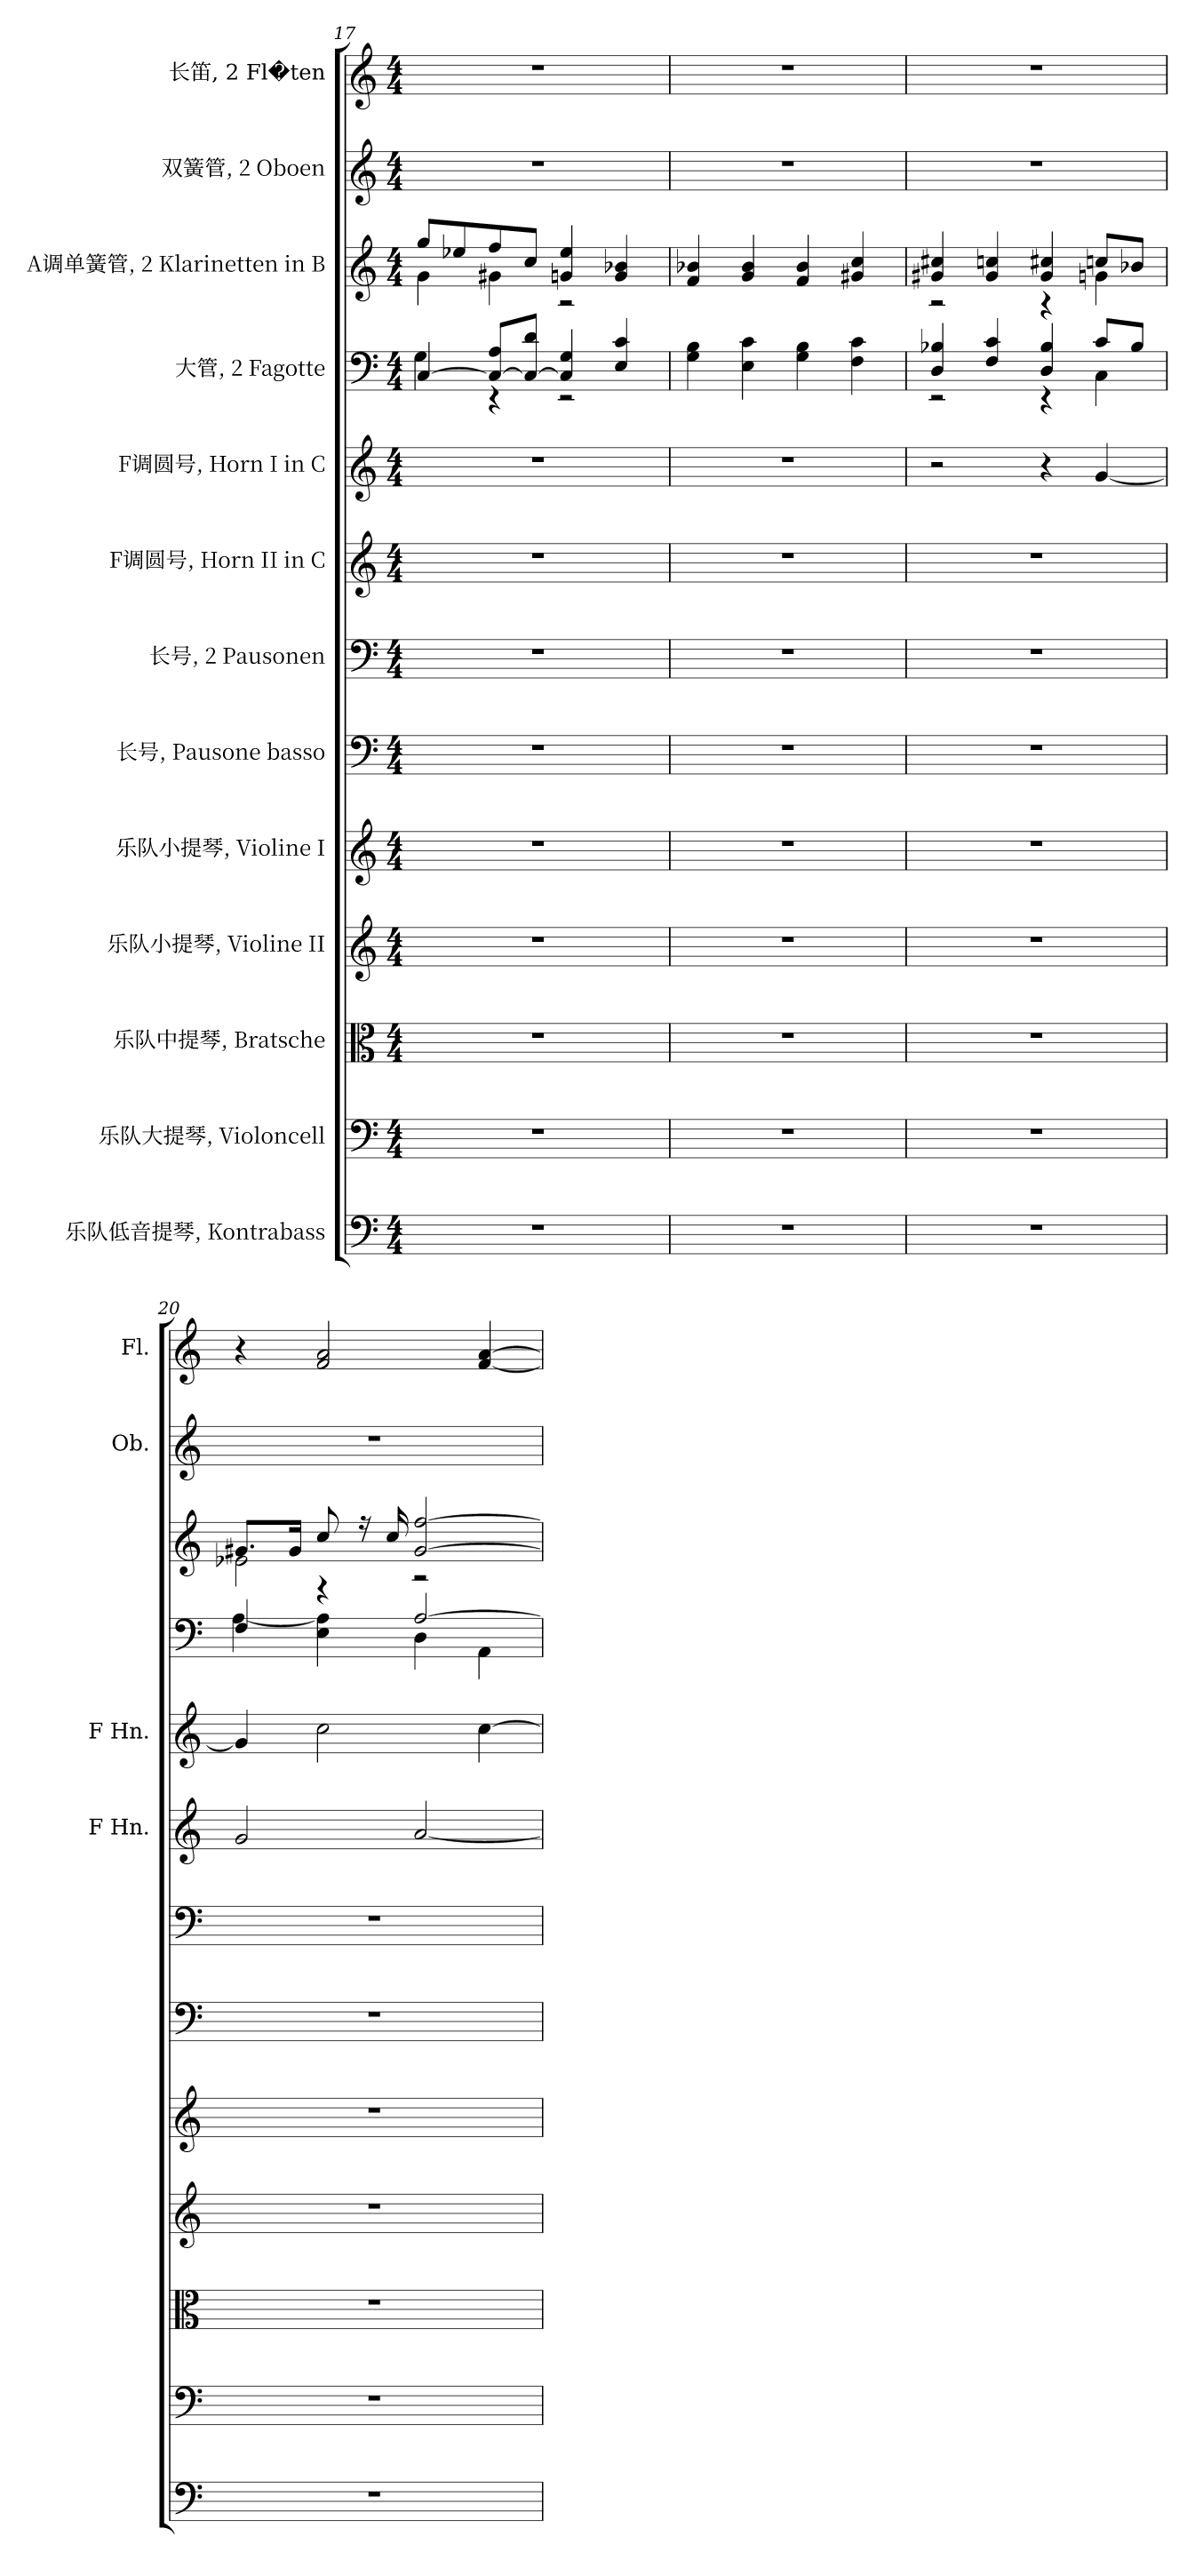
**kern	**kern	**kern	**kern	**kern	**kern	**kern	**kern	**kern	**kern	**kern	**kern	**kern
*part13	*part12	*part11	*part10	*part9	*part8	*part7	*part6	*part5	*part4	*part3	*part2	*part1
*staff13	*staff12	*staff11	*staff10	*staff9	*staff8	*staff7	*staff6	*staff5	*staff4	*staff3	*staff2	*staff1
*I"乐队低音提琴, Kontrabass	*I"乐队大提琴, Violoncell	*I"乐队中提琴, Bratsche	*I"乐队小提琴, Violine II	*I"乐队小提琴, Violine I	*I"长号, Pausone basso	*I"长号, 2 Pausonen	*I"F调圆号, Horn II in C	*I"F调圆号, Horn I in C	*I"大管, 2 Fagotte	*I"A调单簧管, 2 Klarinetten in B	*I"双簧管, 2 Oboen	*I"长笛, 2 Fl�ten
*	*	*	*	*	*	*	*I'F Hn.	*I'F Hn.	*	*	*I'Ob.	*I'Fl.
*clefF4	*clefF4	*clefC3	*clefG2	*clefG2	*clefF4	*clefF4	*clefG2	*clefG2	*clefF4	*clefG2	*clefG2	*clefG2
*ITrd7c12	*	*	*	*	*	*	*ITrd4c7	*ITrd4c7	*	*ITrd2c3	*	*
*k[]	*k[]	*k[]	*k[]	*k[]	*k[]	*k[]	*k[b-]	*k[b-]	*k[]	*k[f#c#g#]	*k[]	*k[]
*M4/4	*M4/4	*M4/4	*M4/4	*M4/4	*M4/4	*M4/4	*M4/4	*M4/4	*M4/4	*M4/4	*M4/4	*M4/4
=17	=17	=17	=17	=17	=17	=17	=17	=17	=17	=17	=17	=17
*	*	*	*	*	*	*	*	*	*^	*^	*	*
1r	1r	1r	1r	1r	1r	1r	1r	1r	[4C/	4G\	8ee/L	4e\	1r	1r
.	.	.	.	.	.	.	.	.	.	.	8ccn/	.	.	.
.	.	.	.	.	.	.	.	.	8C/_ 8A/L	4r	8dd/	4e#X\	.	.
.	.	.	.	.	.	.	.	.	8C/_ 8d/J	.	8a/J	.	.	.
.	.	.	.	.	.	.	.	.	4C/] 4G/	2r	4en/ 4cc/	2r	.	.
.	.	.	.	.	.	.	.	.	4E/ 4c/	.	4e/ 4gn/	.	.	.
*	*	*	*	*	*	*	*	*	*v	*v	*	*	*	*
*	*	*	*	*	*	*	*	*	*	*v	*v	*	*
=18	=18	=18	=18	=18	=18	=18	=18	=18	=18	=18	=18	=18
1r	1r	1r	1r	1r	1r	1r	1r	1r	4G\ 4B\	4d/ 4gn/	1r	1r
.	.	.	.	.	.	.	.	.	4E\ 4c\	4e/ 4g/	.	.
.	.	.	.	.	.	.	.	.	4G\ 4B\	4d/ 4g/	.	.
.	.	.	.	.	.	.	.	.	4F\ 4c\	4e#X/ 4a/	.	.
=19	=19	=19	=19	=19	=19	=19	=19	=19	=19	=19	=19	=19
*	*	*	*	*	*	*	*	*	*^	*^	*	*
1r	1r	1r	1r	1r	1r	1r	1r	2r	4D/ 4B-X/	2r	4e#X/ 4a#X/	2r	1r	1r
.	.	.	.	.	.	.	.	.	4F/ 4c/	.	4e#/ 4an/	.	.	.
.	.	.	.	.	.	.	.	4r	4D/ 4B-/	4r	4e#/ 4a#X/	4r	.	.
.	.	.	.	.	.	.	.	[4c/	8c/L	4C\	8an/L	4en\	.	.
.	.	.	.	.	.	.	.	.	8B-/J	.	8gn/J	.	.	.
!!LO:PB:g=z
=20	=20	=20	=20	=20	=20	=20	=20	=20	=20	=20	=20	=20	=20	=20
1r	1r	1r	1r	1r	1r	1r	2c/	4c/]	4F/	[4A\	8.e#X/L	2cn\	1r	4r
.	.	.	.	.	.	.	.	.	.	.	16e#/Jk	.	.	.
.	.	.	.	.	.	.	.	2f\	4r	4E\ 4A\]	8a/	.	.	2f/ 2a/
.	.	.	.	.	.	.	.	.	.	.	16r	.	.	.
.	.	.	.	.	.	.	.	.	.	.	16a/	.	.	.
.	.	.	.	.	.	.	[2d/	.	[2A/	4D\	[2e#/ [2dd/	2r	.	.
.	.	.	.	.	.	.	.	[4f\	.	4AA\	.	.	.	[4f/ [4a/
*	*	*	*	*	*	*	*	*	*v	*v	*	*	*	*
*	*	*	*	*	*	*	*	*	*	*v	*v	*	*
=	=	=	=	=	=	=	=	=	=	=	=	=
*-	*-	*-	*-	*-	*-	*-	*-	*-	*-	*-	*-	*-
